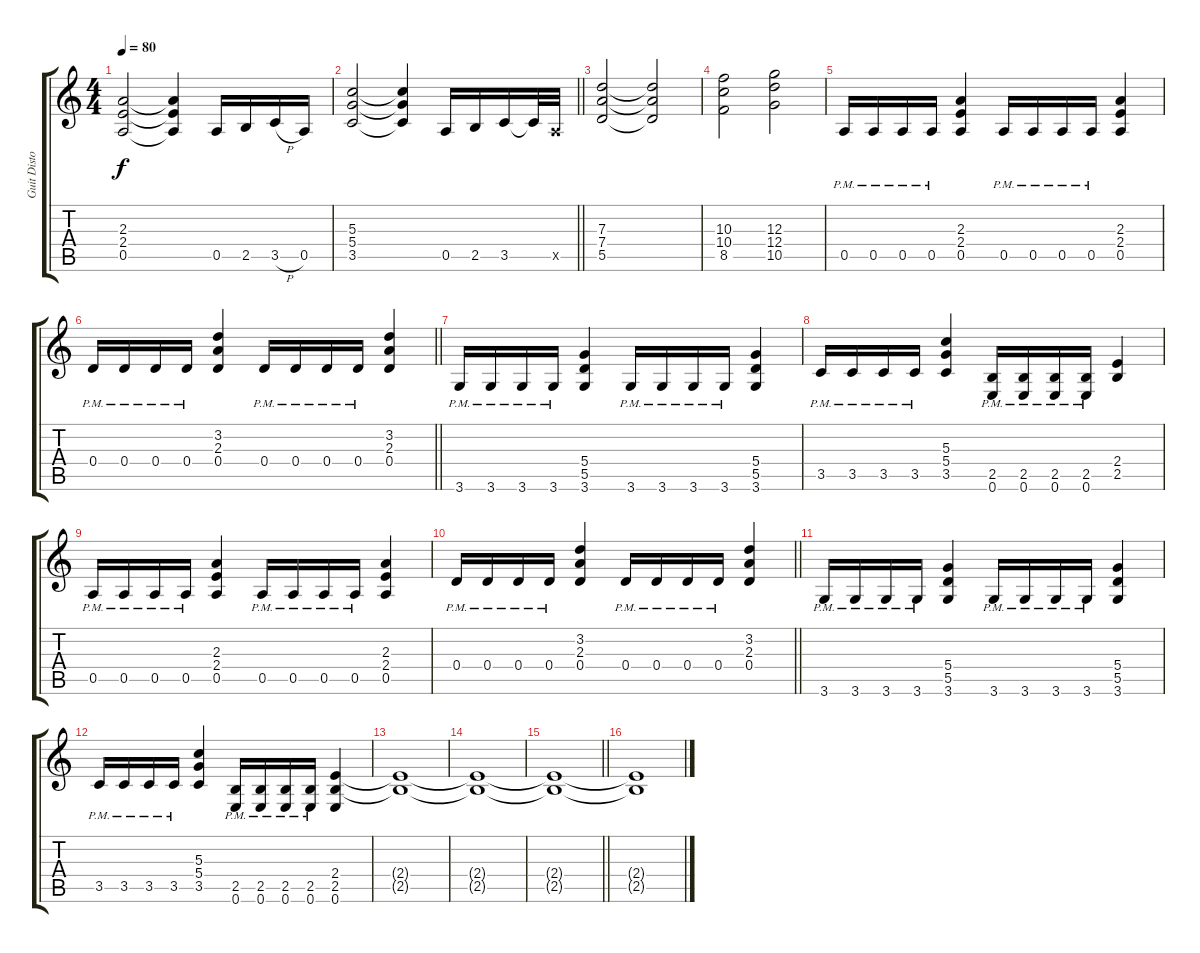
\track ("Guit Disto" "Guit Disto") {instrument distortionguitar}
\staff {score tabs}
\tuning (E4 B3 G3 D3 A2 E2) {hide}
\ts (4 4)
\tempo 80
\clef g2
\ks c
(2.3 2.4 0.5).2{dy f} (2.3{t} 2.4{t} 0.5{t}).4 0.5.16 2.5.16 3.5{h}.16 0.5.16 |
\barLineRight lightlight
(5.3 5.4 3.5).2 (5.3{t} 5.4{t} 3.5{t}).4 0.5.16 2.5.16 3.5.16 3.5{t}.32 0.5{x}.32 |
(7.3 7.4 5.5).2 (7.3{t} 7.4{t} 5.5{t}).2 |
(10.3 10.4 8.5).2 (12.3 12.4 10.5).2 |
0.5{pm}.16 0.5{pm}.16 0.5{pm}.16 0.5{pm}.16 (2.3 2.4 0.5).4 0.5{pm}.16 0.5{pm}.16 0.5{pm}.16 0.5{pm}.16 (2.3 2.4 0.5).4 |
\barLineRight lightlight
0.4{pm}.16 0.4{pm}.16 0.4{pm}.16 0.4{pm}.16 (3.2 2.3 0.4).4 0.4{pm}.16 0.4{pm}.16 0.4{pm}.16 0.4{pm}.16 (3.2 2.3 0.4).4 |
3.6{pm}.16 3.6{pm}.16 3.6{pm}.16 3.6{pm}.16 (5.4 5.5 3.6).4 3.6{pm}.16 3.6{pm}.16 3.6{pm}.16 3.6{pm}.16 (5.4 5.5 3.6).4 |
3.5{pm}.16 3.5{pm}.16 3.5{pm}.16 3.5{pm}.16 (5.3 5.4 3.5).4 (2.5{pm} 0.6{pm}).16 (2.5{pm} 0.6{pm}).16 (2.5{pm} 0.6{pm}).16 (2.5{pm} 0.6{pm}).16 (2.4 2.5).4 |
0.5{pm}.16 0.5{pm}.16 0.5{pm}.16 0.5{pm}.16 (2.3 2.4 0.5).4 0.5{pm}.16 0.5{pm}.16 0.5{pm}.16 0.5{pm}.16 (2.3 2.4 0.5).4 |
\barLineRight lightlight
0.4{pm}.16 0.4{pm}.16 0.4{pm}.16 0.4{pm}.16 (3.2 2.3 0.4).4 0.4{pm}.16 0.4{pm}.16 0.4{pm}.16 0.4{pm}.16 (3.2 2.3 0.4).4 |
3.6{pm}.16 3.6{pm}.16 3.6{pm}.16 3.6{pm}.16 (5.4 5.5 3.6).4 3.6{pm}.16 3.6{pm}.16 3.6{pm}.16 3.6{pm}.16 (5.4 5.5 3.6).4 |
3.5{pm}.16 3.5{pm}.16 3.5{pm}.16 3.5{pm}.16 (5.3 5.4 3.5).4 (2.5{pm} 0.6{pm}).16 (2.5{pm} 0.6{pm}).16 (2.5{pm} 0.6{pm}).16 (2.5{pm} 0.6{pm}).16 (2.4 2.5 0.6).4 |
(2.4{t} 2.5{t}).1 |
(2.4{t} 2.5{t}).1{volume 0} |
\barLineRight lightlight
(2.4{t} 2.5{t}).1 |
(2.4{t} 2.5{t}).1
